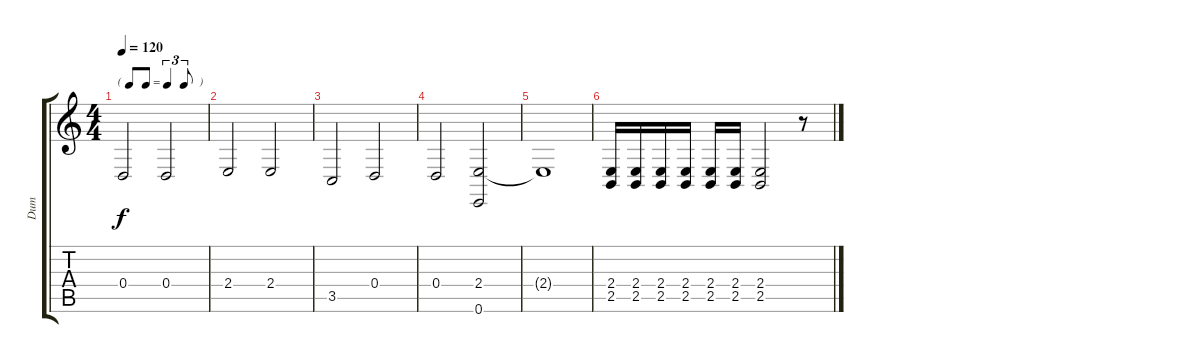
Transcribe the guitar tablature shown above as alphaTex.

\track ("Dum" "Dum") {instrument acousticgrandpiano}
\staff {score tabs}
\tuning (E4 B3 G3 D3 A2 E2) {hide}
\ts (4 4)
\tf triplet8th
\tempo 120
\clef g2
\ks c
0.4.2{dy f} 0.4.2 |
2.4.2 2.4.2 |
3.5.2 0.4.2 |
0.4.2 (2.4 0.6).2 |
2.4{t}.1 |
(2.4 2.5).16 (2.4 2.5).16 (2.4 2.5).16 (2.4 2.5).16 (2.4 2.5).16 (2.4 2.5).16 (2.4 2.5).2 r.8
